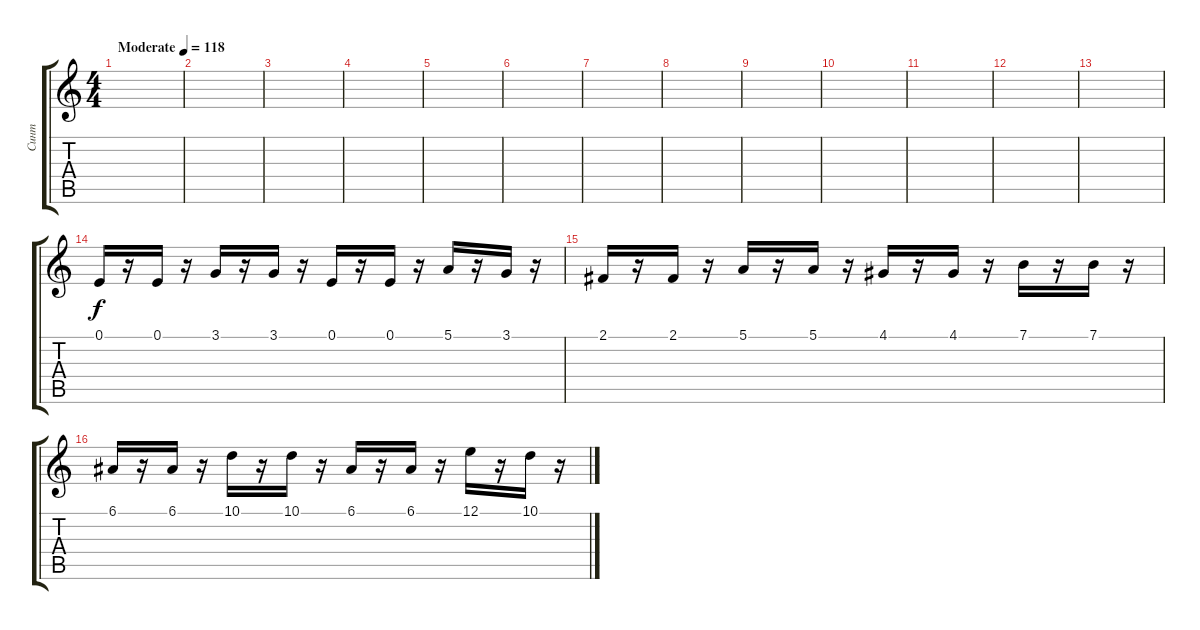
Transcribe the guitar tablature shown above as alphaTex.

\track ("Синт" "Синт") {instrument lead8bassandlead}
\staff {score tabs}
\tuning (E4 B3 G3 D3 A2 E2) {hide}
\ts (4 4)
\tempo (118 "Moderate")
\clef g2
\ks c
|
|
|
|
|
|
|
|
|
|
|
|
|
0.1.16 r.16 0.1.16 r.16 3.1.16 r.16 3.1.16 r.16 0.1.16 r.16 0.1.16 r.16 5.1.16 r.16 3.1.16 r.16 |
2.1.16 r.16 2.1.16 r.16 5.1.16 r.16 5.1.16 r.16 4.1.16 r.16 4.1.16 r.16 7.1.16 r.16 7.1.16 r.16 |
6.1.16 r.16 6.1.16 r.16 10.1.16 r.16 10.1.16 r.16 6.1.16 r.16 6.1.16 r.16 12.1.16 r.16 10.1.16 r.16
